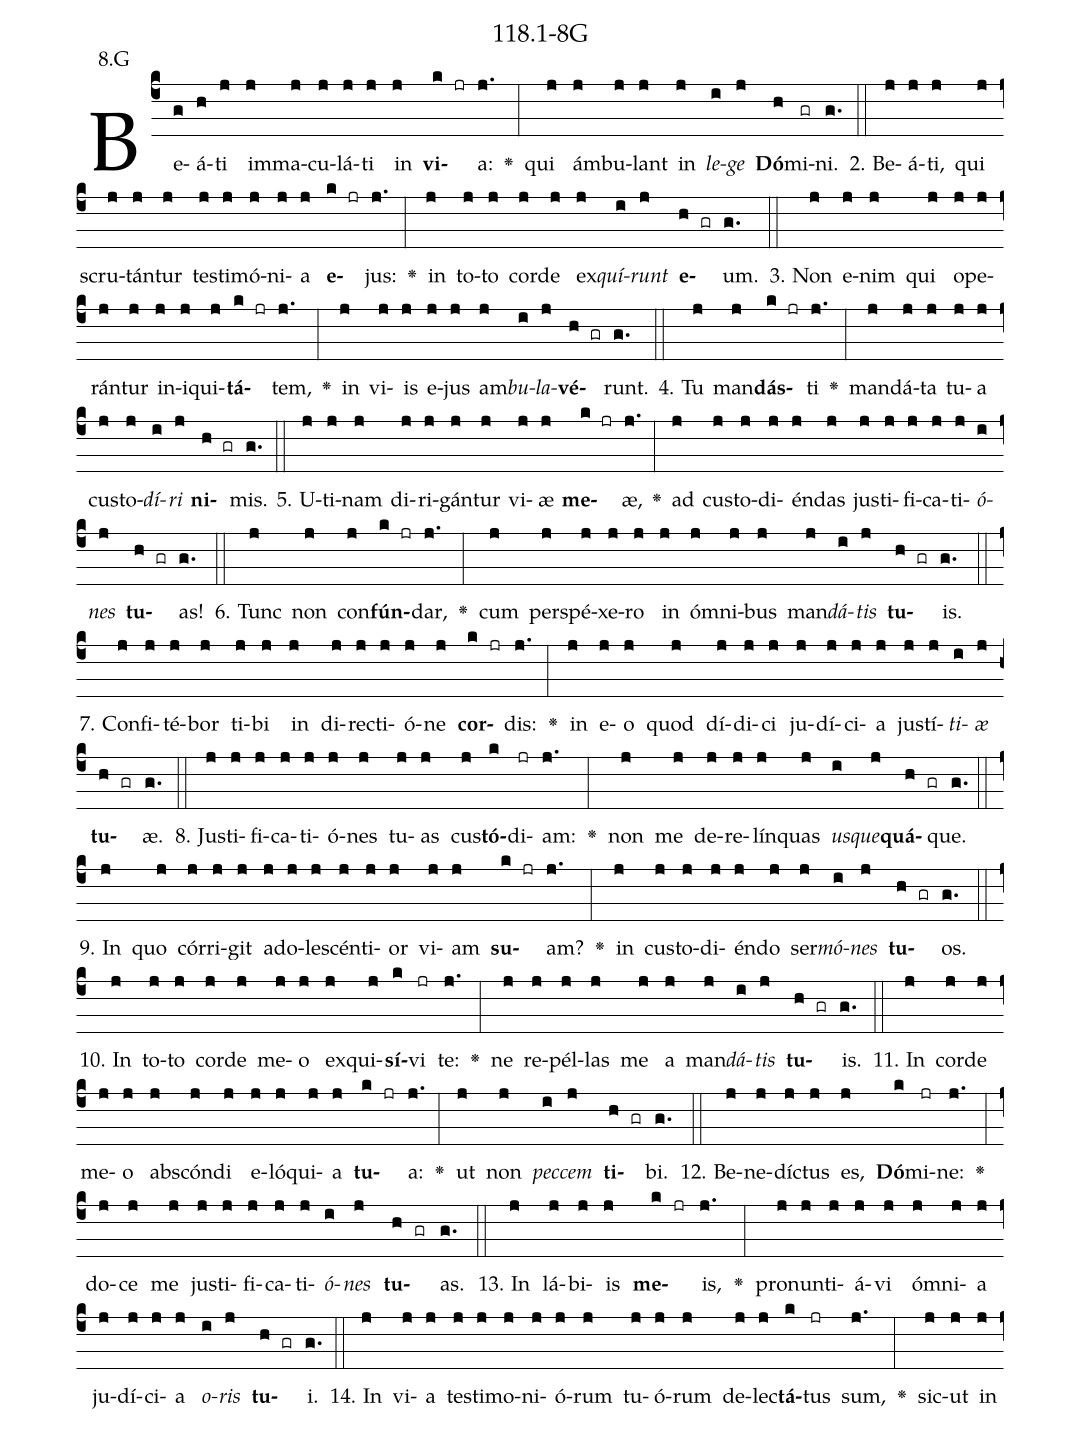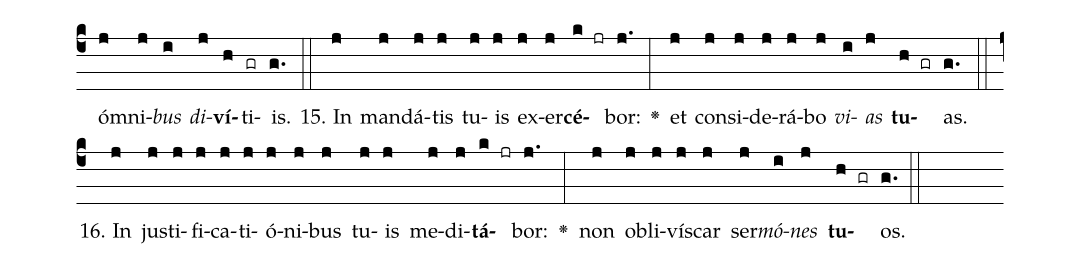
name: 118.1-8G;
annotation: 8.G;
%%
(c4)Be(g)á(h)ti(j) im(j)ma(j)cu(j)lá(j)ti(j) in(j) <b>vi</b>(k jr)a:(j.) <v>\greheightstar</v>(:) qui(j) ám(j)bu(j)lant(j) in(j) <i>le</i>(i)<i>ge</i>(j) <b>Dó</b>(h)mi(gr)ni.(g.) (::)
2. Be(j)á(j)ti,(j) qui(j) scru(j)tán(j)tur(j) tes(j)ti(j)mó(j)ni(j)a(j) <b>e</b>(k jr)jus:(j.) <v>\greheightstar</v>(:) in(j) to(j)to(j) cor(j)de(j) ex(j)<i>quí</i>(i)<i>runt</i>(j) <b>e</b>(h gr)um.(g.) (::)
3. Non(j) e(j)nim(j) qui(j) o(j)pe(j)rán(j)tur(j) in(j)i(j)qui(j)<b>tá</b>(k jr)tem,(j.) <v>\greheightstar</v>(:) in(j) vi(j)is(j) e(j)jus(j) am(j)<i>bu</i>(i)<i>la</i>(j)<b>vé</b>(h gr)runt.(g.) (::)
4. Tu(j) man(j)<b>dás</b>(k jr)ti(j.) <v>\greheightstar</v>(:) man(j)dá(j)ta(j) tu(j)a(j) cus(j)to(j)<i>dí</i>(i)<i>ri</i>(j) <b>ni</b>(h gr)mis.(g.) (::)
5. U(j)ti(j)nam(j) di(j)ri(j)gán(j)tur(j) vi(j)æ(j) <b>me</b>(k jr)æ,(j.) <v>\greheightstar</v>(:) ad(j) cus(j)to(j)di(j)én(j)das(j) jus(j)ti(j)fi(j)ca(j)ti(j)<i>ó</i>(i)<i>nes</i>(j) <b>tu</b>(h gr)as!(g.) (::)
6. Tunc(j) non(j) con(j)<b>fún</b>(k jr)dar,(j.) <v>\greheightstar</v>(:) cum(j) per(j)spé(j)xe(j)ro(j) in(j) óm(j)ni(j)bus(j) man(j)<i>dá</i>(i)<i>tis</i>(j) <b>tu</b>(h gr)is.(g.) (::)
7. Con(j)fi(j)té(j)bor(j) ti(j)bi(j) in(j) di(j)rec(j)ti(j)ó(j)ne(j) <b>cor</b>(k jr)dis:(j.) <v>\greheightstar</v>(:) in(j) e(j)o(j) quod(j) dí(j)di(j)ci(j) ju(j)dí(j)ci(j)a(j) jus(j)tí(j)<i>ti</i>(i)<i>æ</i>(j) <b>tu</b>(h gr)æ.(g.) (::)
8. Jus(j)ti(j)fi(j)ca(j)ti(j)ó(j)nes(j) tu(j)as(j) cus(j)<b>tó</b>(k)di(jr)am:(j.) <v>\greheightstar</v>(:) non(j) me(j) de(j)re(j)lín(j)quas(j) <i>us</i>(i)<i>que</i>(j)<b>quá</b>(h gr)que.(g.) (::)
9. In(j) quo(j) cór(j)ri(j)git(j) ad(j)o(j)le(j)scén(j)ti(j)or(j) vi(j)am(j) <b>su</b>(k jr)am?(j.) <v>\greheightstar</v>(:) in(j) cus(j)to(j)di(j)én(j)do(j) ser(j)<i>mó</i>(i)<i>nes</i>(j) <b>tu</b>(h gr)os.(g.) (::)
10. In(j) to(j)to(j) cor(j)de(j) me(j)o(j) ex(j)qui(j)<b>sí</b>(k)vi(jr) te:(j.) <v>\greheightstar</v>(:) ne(j) re(j)pél(j)las(j) me(j) a(j) man(j)<i>dá</i>(i)<i>tis</i>(j) <b>tu</b>(h gr)is.(g.) (::)
11. In(j) cor(j)de(j) me(j)o(j) abs(j)cón(j)di(j) e(j)ló(j)qui(j)a(j) <b>tu</b>(k jr)a:(j.) <v>\greheightstar</v>(:) ut(j) non(j) <i>pec</i>(i)<i>cem</i>(j) <b>ti</b>(h gr)bi.(g.) (::)
12. Be(j)ne(j)díc(j)tus(j) es,(j) <b>Dó</b>(k)mi(jr)ne:(j.) <v>\greheightstar</v>(:) do(j)ce(j) me(j) jus(j)ti(j)fi(j)ca(j)ti(j)<i>ó</i>(i)<i>nes</i>(j) <b>tu</b>(h gr)as.(g.) (::)
13. In(j) lá(j)bi(j)is(j) <b>me</b>(k jr)is,(j.) <v>\greheightstar</v>(:) pro(j)nun(j)ti(j)á(j)vi(j) óm(j)ni(j)a(j) ju(j)dí(j)ci(j)a(j) <i>o</i>(i)<i>ris</i>(j) <b>tu</b>(h gr)i.(g.) (::)
14. In(j) vi(j)a(j) tes(j)ti(j)mo(j)ni(j)ó(j)rum(j) tu(j)ó(j)rum(j) de(j)lec(j)<b>tá</b>(k)tus(jr) sum,(j.) <v>\greheightstar</v>(:) sic(j)ut(j) in(j) óm(j)ni(j)<i>bus</i>(i) <i>di</i>(j)<b>ví</b>(h)ti(gr)is.(g.) (::)
15. In(j) man(j)dá(j)tis(j) tu(j)is(j) ex(j)er(j)<b>cé</b>(k jr)bor:(j.) <v>\greheightstar</v>(:) et(j) con(j)si(j)de(j)rá(j)bo(j) <i>vi</i>(i)<i>as</i>(j) <b>tu</b>(h gr)as.(g.) (::)
16. In(j) jus(j)ti(j)fi(j)ca(j)ti(j)ó(j)ni(j)bus(j) tu(j)is(j) me(j)di(j)<b>tá</b>(k jr)bor:(j.) <v>\greheightstar</v>(:) non(j) ob(j)li(j)vís(j)car(j) ser(j)<i>mó</i>(i)<i>nes</i>(j) <b>tu</b>(h gr)os.(g.) (::)
